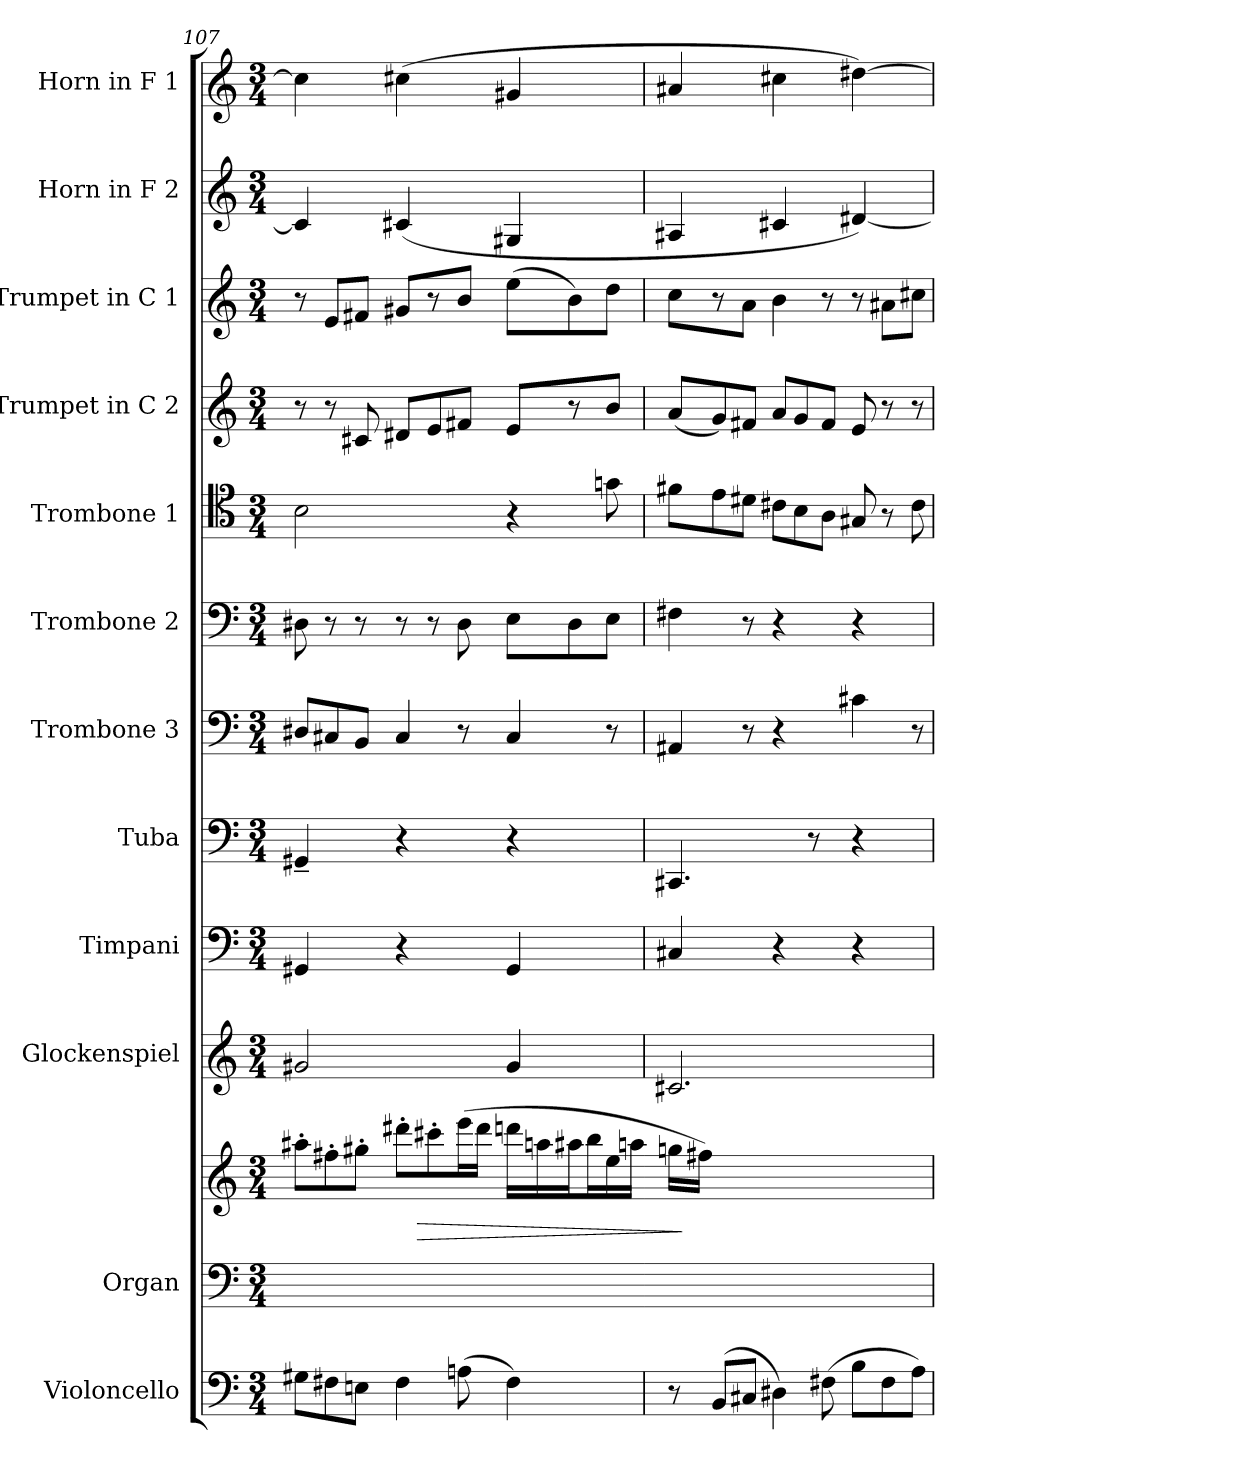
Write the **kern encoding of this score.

**kern	**kern	**kern	**dynam	**kern	**kern	**kern	**kern	**kern	**kern	**kern	**kern	**kern	**kern
*part12	*part11	*part11	*part11	*part10	*part9	*part8	*part7	*part6	*part5	*part4	*part3	*part2	*part1
*staff13	*staff12	*staff11	*staff11/12	*staff10	*staff9	*staff8	*staff7	*staff6	*staff5	*staff4	*staff3	*staff2	*staff1
*I"Violoncello	*I"Organ	*	*	*I"Glockenspiel	*I"Timpani	*I"Tuba	*I"Trombone 3	*I"Trombone 2	*I"Trombone 1	*I"Trumpet in C 2	*I"Trumpet in C 1	*I"Horn in F 2	*I"Horn in F 1
*I'Vc.	*I'Org.	*	*	*I'Glock.	*I'Timp.	*I'Tba.	*I'Tbn. 3	*I'Tbn. 2	*I'Tbn. 1	*I'Tpt. 2	*I'Tpt. 1	*I'Hn. 2	*I'Hn. 1
*clefF4	*clefF4	*clefG2	*	*clefG2	*clefF4	*clefF4	*clefF4	*clefF4	*clefC4	*clefG2	*clefG2	*clefG2	*clefG2
*	*	*	*	*ITrd-14c-24	*	*	*	*	*	*	*	*ITrd4c7	*ITrd4c7
*k[]	*k[]	*k[]	*	*k[]	*	*k[]	*k[]	*k[]	*k[]	*	*	*	*
*M3/4	*M3/4	*M3/4	*	*M3/4	*M3/4	*M3/4	*M3/4	*M3/4	*M3/4	*M3/4	*M3/4	*M3/4	*M3/4
*Xtuplet	*	*Xtuplet	*	*	*	*	*Xtuplet	*Xtuplet	*	*Xtuplet	*Xtuplet	*	*
=107	=107	=107	=107	=107	=107	=107	=107	=107	=107	=107	=107	=107	=107
12G#XL	2.ryy	12aa#X'\L	.	2ggg#X	4GG#X	4GG#X~	12D#XL	12D#X	2B	12r	12r	4F#]	4f#]
12F#X	.	12ff#'\	.	.	.	.	12C#X	12r	.	12r	12eL	.	.
12EnJ	.	12gg#X'\J	.	.	.	.	12BBJ	12r	.	12c#X	12f#XJ	.	.
6F#	.	12ddd#X'\L	.	.	4r	4r	6C#	12r	.	12d#XL	12g#XL	(4F#X	(>4f#X
.	.	12ccc#X'\	>	.	.	.	.	12r	.	12e	12r	.	.
(12An	.	(24eee\L	.	.	.	.	12r	12D#	.	12f#XJ	12bJ	.	.
.	.	24ddd#\JJ	.	.	.	.	.	.	.	.	.	.	.
*	*	*	*	*	*	*	*	*	*Xtuplet	*	*	*	*
4F#)	.	24dddn\LL	.	4ggg#	4GG#	4r	6C#	12EL	6r	12eL	(12eeL	4C#X	4c#X
.	.	24aan\	.	.	.	.	.	.	.	.	.	.	.
.	.	24aa#X\J	.	.	.	.	.	12D#	.	12r	12b)	.	.
.	.	24bb\L	.	.	.	.	.	.	.	.	.	.	.
.	.	24ee\	.	.	.	.	12r	12EJ	12gn	12bJ	12ddJ	.	.
.	.	24aan\JJ	.	.	.	.	.	.	.	.	.	.	.
=108	=108-	=108-	=108	=108	=108	=108	=108	=108	=108	=108	=108	=108	=108
12r	2.ryy	24ggn\LL	.	2.ccc#X	4C#X	4.CC#X	6AA#X	6F#X	12f#X\L	(12aL	12ccL	4D#X	4d#X
.	.	24ff#X\JJ)	]	.	.	.	.	.	.	.	.	.	.
(12BBL	.	6ryy	.	.	.	.	.	.	12e\	12g)	12r	.	.
12C#XJ	.	.	.	.	.	.	12r	12r	12d#X\J	12f#XJ	12aJ	.	.
6D#X)	.	4ryy	.	.	4r	.	4r	4r	12c#X\L	12aL	6b	4F#X	4f#X
.	.	.	.	.	.	.	.	.	12B\	12g	.	.	.
.	.	.	.	.	.	8r	.	.	.	.	.	.	.
(12F#X	.	.	.	.	.	.	.	.	12A\J	12f#J	12r	.	.
12BL	.	4ryy	.	.	4r	4r	6c#X	4r	12G#X	12e	12r	[4G#X)	[4g#X)
12F#	.	.	.	.	.	.	.	.	12r	12r	12a#XL	.	.
12AJ)	.	.	.	.	.	.	12r	.	12c#	12r	12cc#XJ	.	.
=	=	=	=	=	=	=	=	=	=	=	=	=	=
*-	*-	*-	*-	*-	*-	*-	*-	*-	*-	*-	*-	*-	*-
